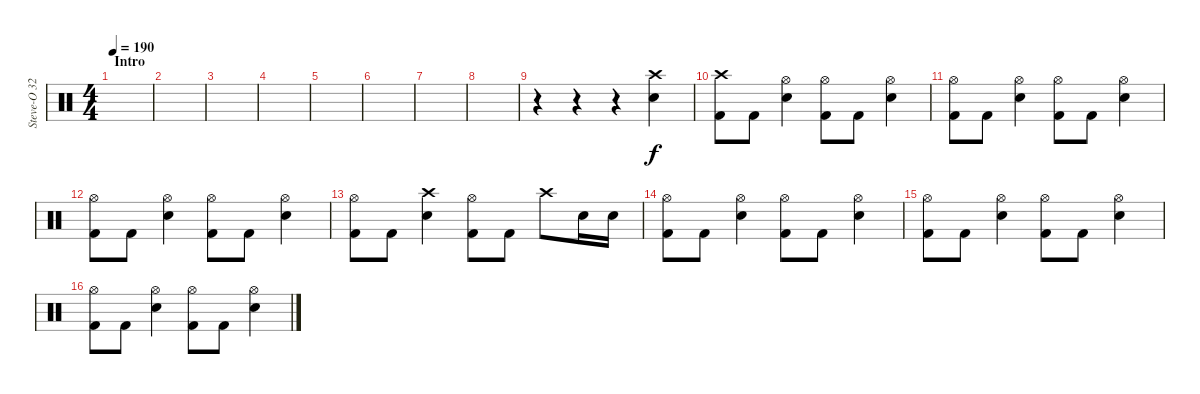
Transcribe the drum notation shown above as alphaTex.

\track ("Steve-O 32" "Steve-O 32") {instrument percussion}
\staff {score}
\articulation defaults
\ts (4 4)
\section ("" "Intro")
\tempo 190
\clef neutral
\ks c
|
|
|
|
|
|
|
|
r.4 r.4 r.4 ("Crash high (hit)" "Electric Snare (hit)").4 |
\section ("" "")
("Crash high (hit)" "Kick (hit) 2").8 "Kick (hit) 2".8 ("Hi-Hat (open)" "Electric Snare (hit)").4 ("Hi-Hat (open)" "Kick (hit) 2").8 "Kick (hit) 2".8 ("Hi-Hat (open)" "Electric Snare (hit)").4 |
("Hi-Hat (open)" "Kick (hit) 2").8 "Kick (hit) 2".8 ("Hi-Hat (open)" "Electric Snare (hit)").4 ("Hi-Hat (open)" "Kick (hit) 2").8 "Kick (hit) 2".8 ("Hi-Hat (open)" "Electric Snare (hit)").4 |
("Hi-Hat (open)" "Kick (hit) 2").8 "Kick (hit) 2".8 ("Hi-Hat (open)" "Electric Snare (hit)").4 ("Hi-Hat (open)" "Kick (hit) 2").8 "Kick (hit) 2".8 ("Hi-Hat (open)" "Electric Snare (hit)").4 |
("Hi-Hat (open)" "Kick (hit) 2").8 "Kick (hit) 2".8 ("Crash high (hit)" "Electric Snare (hit)").4 ("Hi-Hat (open)" "Kick (hit) 2").8 "Kick (hit) 2".8 "Crash high (hit)".8 "Electric Snare (hit)".16 "Electric Snare (hit)".16 |
("Hi-Hat (open)" "Kick (hit) 2").8 "Kick (hit) 2".8 ("Hi-Hat (open)" "Electric Snare (hit)").4 ("Hi-Hat (open)" "Kick (hit) 2").8 "Kick (hit) 2".8 ("Hi-Hat (open)" "Electric Snare (hit)").4 |
("Hi-Hat (open)" "Kick (hit) 2").8 "Kick (hit) 2".8 ("Hi-Hat (open)" "Electric Snare (hit)").4 ("Hi-Hat (open)" "Kick (hit) 2").8 "Kick (hit) 2".8 ("Hi-Hat (open)" "Electric Snare (hit)").4 |
("Hi-Hat (open)" "Kick (hit) 2").8 "Kick (hit) 2".8 ("Hi-Hat (open)" "Electric Snare (hit)").4 ("Hi-Hat (open)" "Kick (hit) 2").8 "Kick (hit) 2".8 ("Hi-Hat (open)" "Electric Snare (hit)").4
